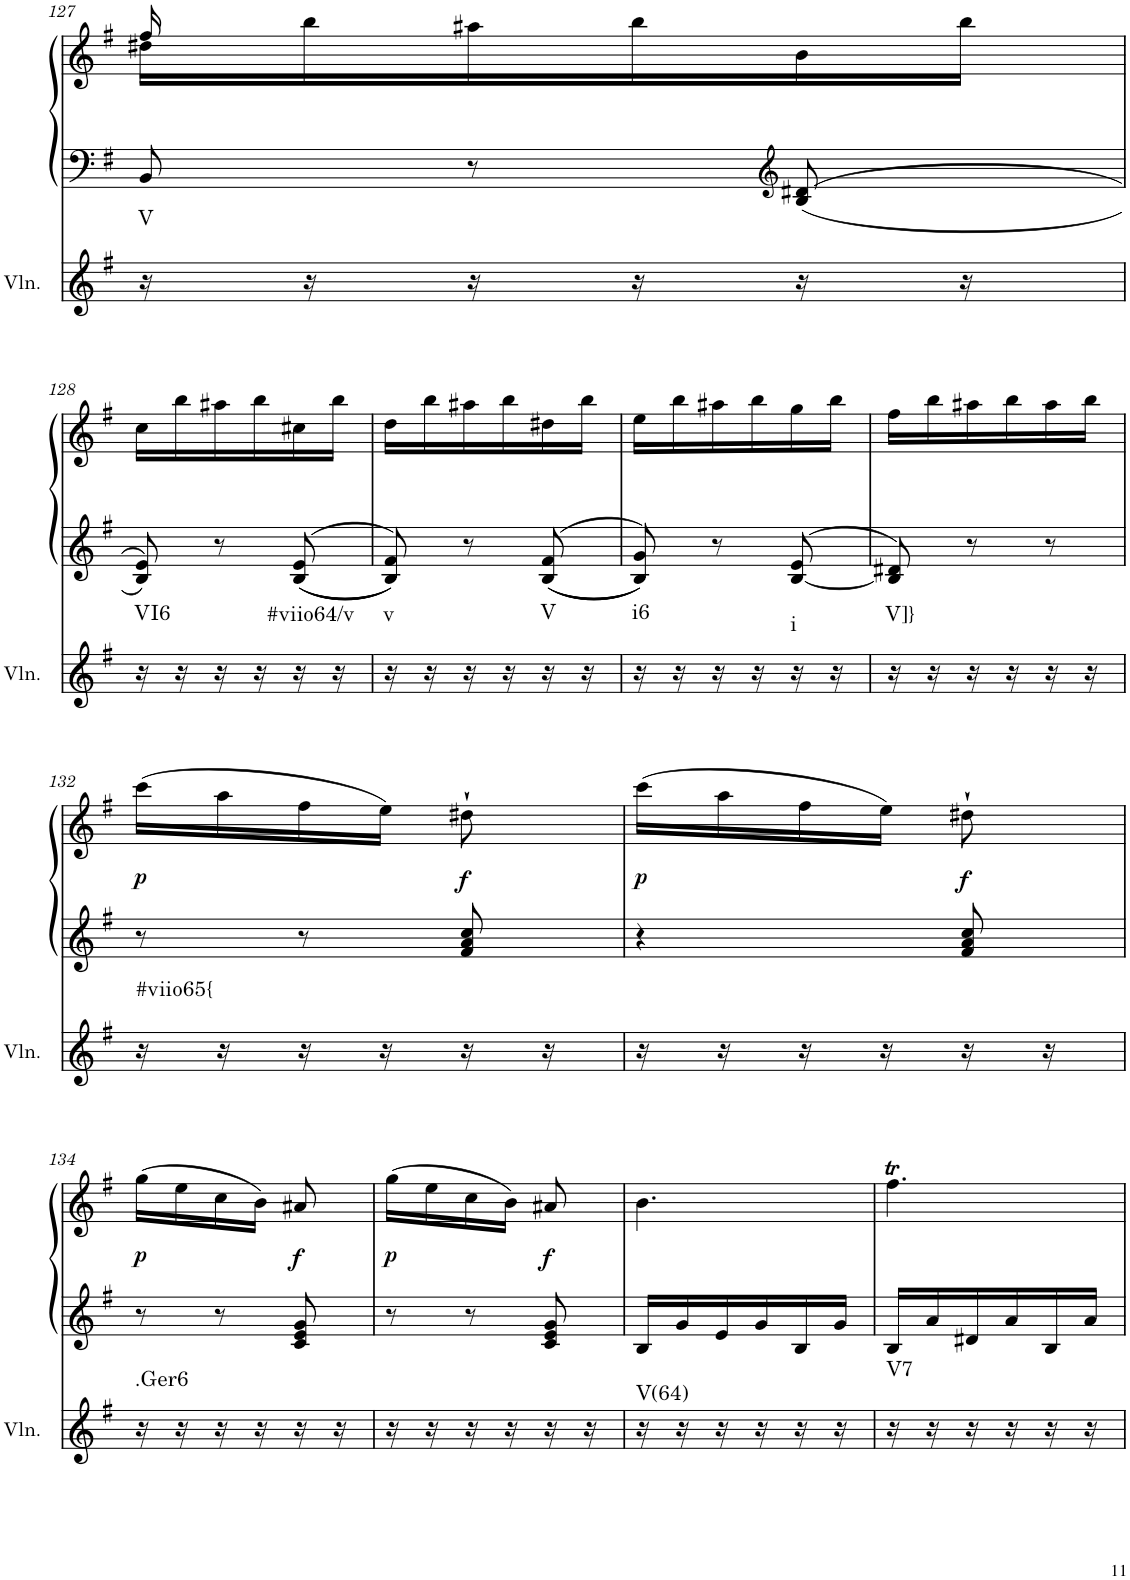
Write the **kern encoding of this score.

**kern	**harte	**kern	**kern	**dynam
*part2	*part2	*part1	*part1	*part1
*staff3	*	*staff2	*staff1	*staff1/2
*I"Violin	*	*I"Klavier linke Hand	*	*
*I'Vln.	*	*	*	*
!!LO:PB:g=z
*clefG2	*	*clefF4	*clefG2	*
*k[f#]	*	*k[f#]	*k[f#]	*
*M3/8	*	*M3/8	*M3/8	*
=127	=127	=127	=127	=127
*	*	*	*^	*
!	!LO:H:kt=V	!	!	!	!
16r	N	8BB/	16ff#/	16dd#X\LL	.
16r	.	.	16ryy	16bb\	.
16r	.	8r	8ryy	16aa#X\	.
16r	.	.	.	16bb\	.
*	*	*clefG2	*	*	*
16r	.	8B/ 8d#X/	8ryy	16b\	.
16r	.	.	.	16bb\JJ	.
!!LO:LB:g=z
=128	=128	=128	=128	=128	=128
!	!LO:H:kt=VI6	!	!	!	!
*	*	*	*v	*v	*
16r	N	8B/ 8e/	16cc\LL	.
16r	.	.	16bb\	.
16r	.	8r	16aa#X\	.
16r	.	.	16bb\	.
16r	.	8B/ 8e/	16cc#X\	.
!	!LO:H:kt=#viio64/v	!	!	!
16r	N	.	16bb\JJ	.
=129	=129	=129	=129	=129
!	!LO:H:kt=v	!	!	!
16r	N	8B/ 8f#/	16dd\LL	.
16r	.	.	16bb\	.
16r	.	8r	16aa#X\	.
16r	.	.	16bb\	.
!	!LO:H:kt=V	!	!	!
16r	N	8B/ 8f#/	16dd#X\	.
16r	.	.	16bb\JJ	.
=130	=130	=130	=130	=130
!	!LO:H:kt=i6	!	!	!
16r	N	8B/ 8g/	16ee\LL	.
16r	.	.	16bb\	.
16r	.	8r	16aa#X\	.
16r	.	.	16bb\	.
!	!LO:H:kt=i	!	!	!
16r	N	[8B/ 8e/	16gg\	.
16r	.	.	16bb\JJ	.
=131	=131	=131	=131	=131
!	!LO:H:kt=V]}	!	!	!
16r	N	8B/] 8d#X/	16ff#\LL	.
16r	.	.	16bb\	.
16r	.	8r	16aa#X\	.
16r	.	.	16bb\	.
16r	.	8r	16aa#\	.
16r	.	.	16bb\JJ	.
!!LO:LB:g=z
=132	=132	=132	=132	=132
!	!LO:H:kt=#viio65{	!	!	!LO:DY:b
16r	N	8r	(16ccc\LL	p
16r	.	.	16aa\	.
16r	.	8r	16ff#\	.
16r	.	.	16ee\JJ)	.
!	!	!	!	!LO:DY:b
16r	.	8f#/ 8a/ 8cc/	8dd#X`\	f
16r	.	.	.	.
=133	=133	=133	=133	=133
!	!	!	!	!LO:DY:b
16r	.	4r	(16ccc\LL	p
16r	.	.	16aa\	.
16r	.	.	16ff#\	.
16r	.	.	16ee\JJ)	.
!	!	!	!	!LO:DY:b
16r	.	8f#/ 8a/ 8cc/	8dd#X`\	f
16r	.	.	.	.
!!LO:LB:g=z
=134	=134	=134	=134	=134
!	!LO:H:kt=.Ger6	!	!	!LO:DY:b
16r	N	8r	(16gg\LL	p
16r	.	.	16ee\	.
16r	.	8r	16cc\	.
16r	.	.	16b\JJ)	.
!	!	!	!	!LO:DY:b
16r	.	8c/ 8e/ 8g/	8a#X/	f
16r	.	.	.	.
=135	=135	=135	=135	=135
!	!	!	!	!LO:DY:b
16r	.	8r	(16gg\LL	p
16r	.	.	16ee\	.
16r	.	8r	16cc\	.
16r	.	.	16b\JJ)	.
!	!	!	!	!LO:DY:b
16r	.	8c/ 8e/ 8g/	8a#X/	f
16r	.	.	.	.
=136	=136	=136	=136	=136
!	!LO:H:kt=V(64)	!	!	!
16r	N	16B/LL	4.b\	.
16r	.	16g/	.	.
16r	.	16e/	.	.
16r	.	16g/	.	.
16r	.	16B/	.	.
16r	.	16g/JJ	.	.
=137	=137	=137	=137	=137
!	!LO:H:kt=V7	!	!	!
16r	N	16B/LL	4.ff#t\	.
16r	.	16a/	.	.
16r	.	16d#X/	.	.
16r	.	16a/	.	.
16r	.	16B/	.	.
16r	.	16a/JJ	.	.
=	=	=	=	=
*-	*-	*-	*-	*-
